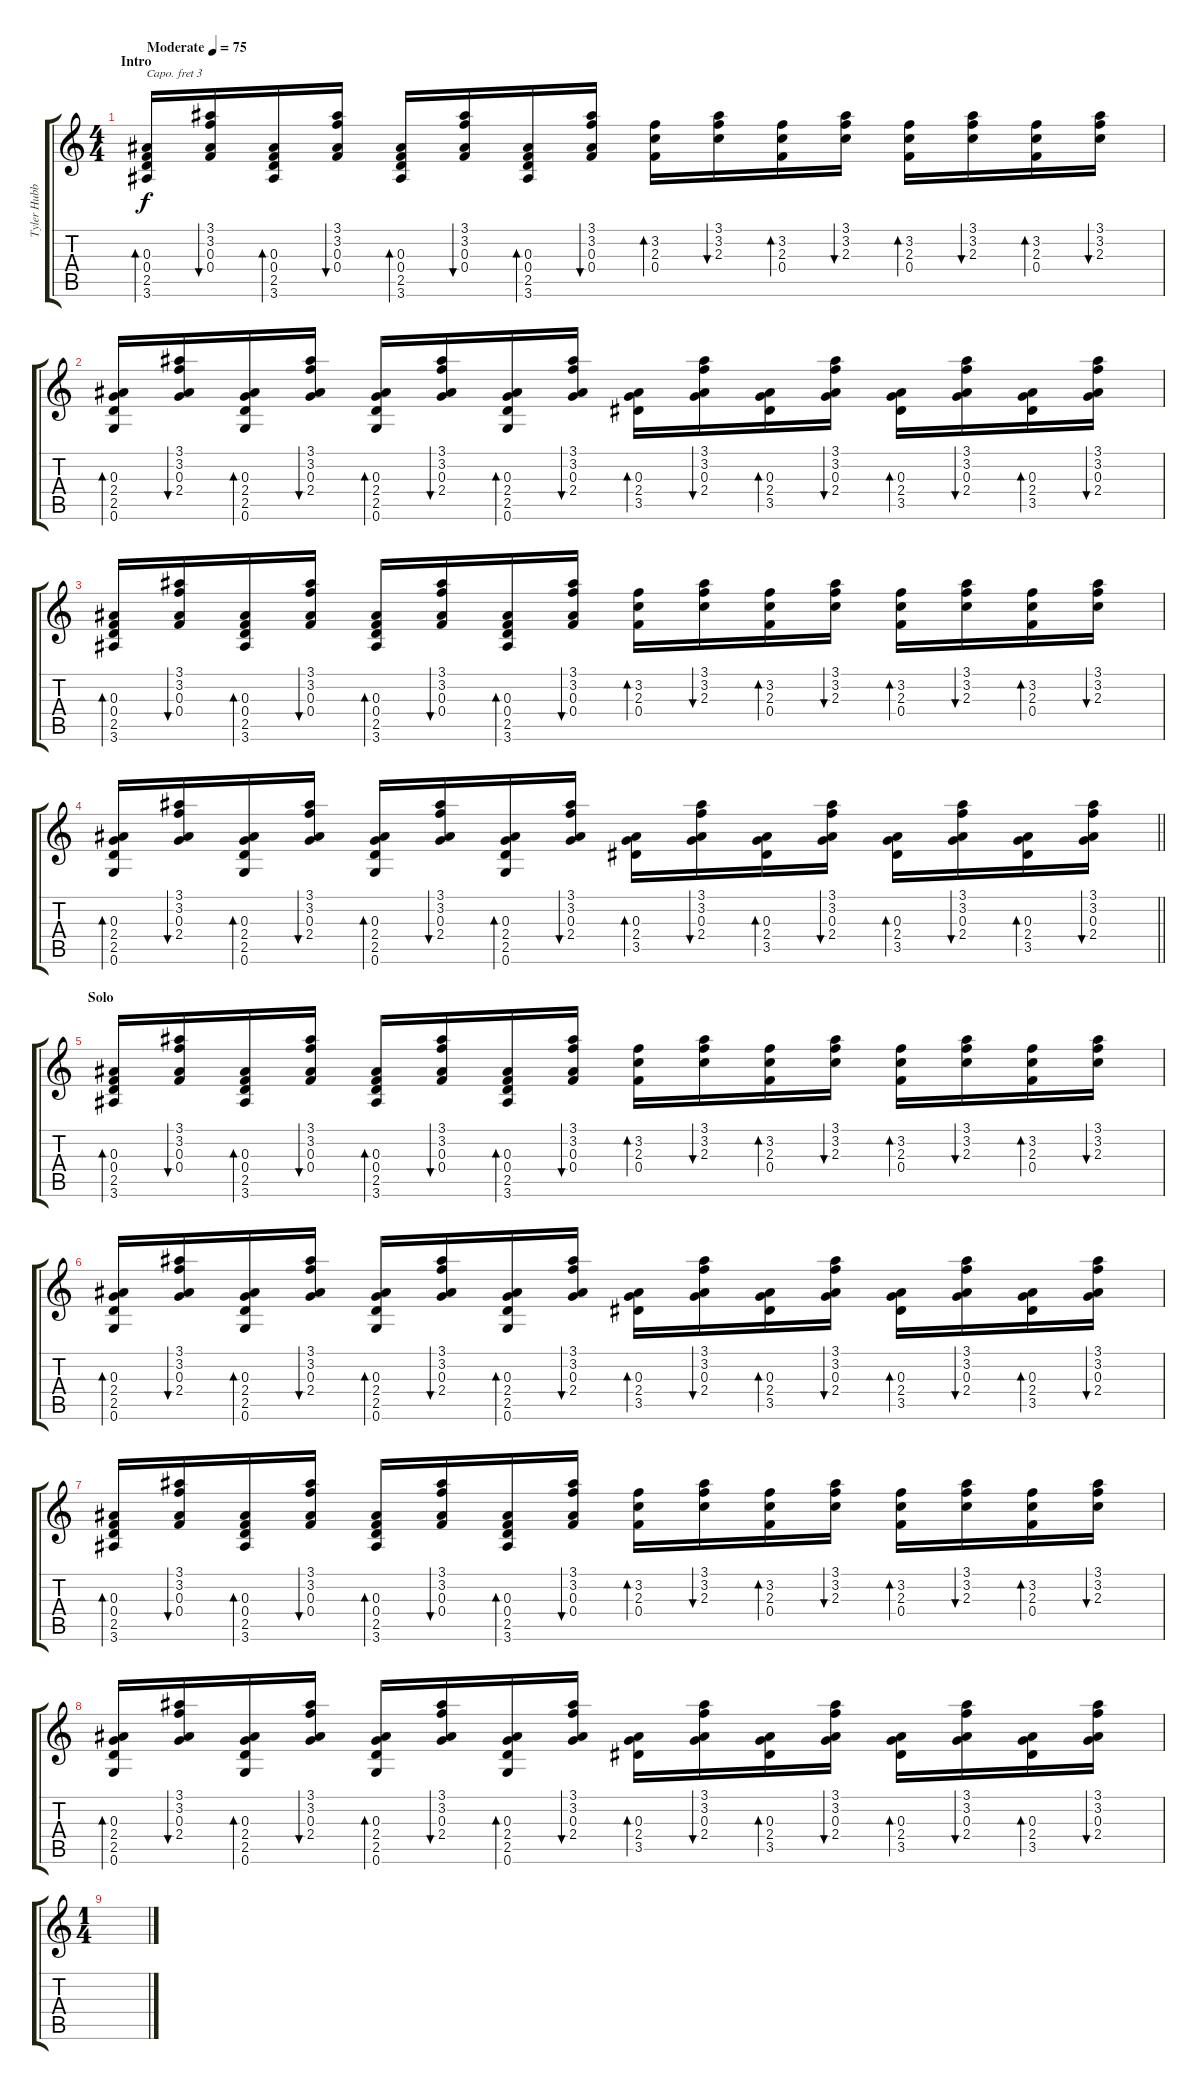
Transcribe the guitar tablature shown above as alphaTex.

\track ("Tyler Hubbard" "Tyler Hubb") {instrument acousticguitarsteel}
\staff {score tabs}
\capo 3
\tuning (E4 B3 G3 D3 A2 E2) {hide}
\ts (4 4)
\section ("" "Intro")
\tempo (75 "Moderate")
\clef g2
\ks c
(0.3 0.4 2.5 3.6).16{bd 60 dy f instrument acousticguitarsteel} (3.1 3.2 0.3 0.4).16{bu 60} (0.3 0.4 2.5 3.6).16{bd 60} (3.1 3.2 0.3 0.4).16{bu 60} (0.3 0.4 2.5 3.6).16{bd 60} (3.1 3.2 0.3 0.4).16{bu 60} (0.3 0.4 2.5 3.6).16{bd 60} (3.1 3.2 0.3 0.4).16{bu 60} (3.2 2.3 0.4).16{bd 60} (3.1 3.2 2.3).16{bu 60} (3.2 2.3 0.4).16{bd 60} (3.1 3.2 2.3).16{bu 60} (3.2 2.3 0.4).16{bd 60} (3.1 3.2 2.3).16{bu 60} (3.2 2.3 0.4).16{bd 60} (3.1 3.2 2.3).16{bu 60} |
(0.3 2.4 2.5 0.6).16{bd 60} (3.1 3.2 0.3 2.4).16{bu 60} (0.3 2.4 2.5 0.6).16{bd 60} (3.1 3.2 0.3 2.4).16{bu 60} (0.3 2.4 2.5 0.6).16{bd 60} (3.1 3.2 0.3 2.4).16{bu 60} (0.3 2.4 2.5 0.6).16{bd 60} (3.1 3.2 0.3 2.4).16{bu 60} (0.3 2.4 3.5).16{bd 60} (3.1 3.2 0.3 2.4).16{bu 60} (0.3 2.4 3.5).16{bd 60} (3.1 3.2 0.3 2.4).16{bu 60} (0.3 2.4 3.5).16{bd 60} (3.1 3.2 0.3 2.4).16{bu 60} (0.3 2.4 3.5).16{bd 60} (3.1 3.2 0.3 2.4).16{bu 60} |
(0.3 0.4 2.5 3.6).16{bd 60} (3.1 3.2 0.3 0.4).16{bu 60} (0.3 0.4 2.5 3.6).16{bd 60} (3.1 3.2 0.3 0.4).16{bu 60} (0.3 0.4 2.5 3.6).16{bd 60} (3.1 3.2 0.3 0.4).16{bu 60} (0.3 0.4 2.5 3.6).16{bd 60} (3.1 3.2 0.3 0.4).16{bu 60} (3.2 2.3 0.4).16{bd 60} (3.1 3.2 2.3).16{bu 60} (3.2 2.3 0.4).16{bd 60} (3.1 3.2 2.3).16{bu 60} (3.2 2.3 0.4).16{bd 60} (3.1 3.2 2.3).16{bu 60} (3.2 2.3 0.4).16{bd 60} (3.1 3.2 2.3).16{bu 60} |
\barLineRight lightlight
(0.3 2.4 2.5 0.6).16{bd 60} (3.1 3.2 0.3 2.4).16{bu 60} (0.3 2.4 2.5 0.6).16{bd 60} (3.1 3.2 0.3 2.4).16{bu 60} (0.3 2.4 2.5 0.6).16{bd 60} (3.1 3.2 0.3 2.4).16{bu 60} (0.3 2.4 2.5 0.6).16{bd 60} (3.1 3.2 0.3 2.4).16{bu 60} (0.3 2.4 3.5).16{bd 60} (3.1 3.2 0.3 2.4).16{bu 60} (0.3 2.4 3.5).16{bd 60} (3.1 3.2 0.3 2.4).16{bu 60} (0.3 2.4 3.5).16{bd 60} (3.1 3.2 0.3 2.4).16{bu 60} (0.3 2.4 3.5).16{bd 60} (3.1 3.2 0.3 2.4).16{bu 60} |
\section ("" "Solo")
(0.3 0.4 2.5 3.6).16{bd 60} (3.1 3.2 0.3 0.4).16{bu 60} (0.3 0.4 2.5 3.6).16{bd 60} (3.1 3.2 0.3 0.4).16{bu 60} (0.3 0.4 2.5 3.6).16{bd 60} (3.1 3.2 0.3 0.4).16{bu 60} (0.3 0.4 2.5 3.6).16{bd 60} (3.1 3.2 0.3 0.4).16{bu 60} (3.2 2.3 0.4).16{bd 60} (3.1 3.2 2.3).16{bu 60} (3.2 2.3 0.4).16{bd 60} (3.1 3.2 2.3).16{bu 60} (3.2 2.3 0.4).16{bd 60} (3.1 3.2 2.3).16{bu 60} (3.2 2.3 0.4).16{bd 60} (3.1 3.2 2.3).16{bu 60} |
(0.3 2.4 2.5 0.6).16{bd 60} (3.1 3.2 0.3 2.4).16{bu 60} (0.3 2.4 2.5 0.6).16{bd 60} (3.1 3.2 0.3 2.4).16{bu 60} (0.3 2.4 2.5 0.6).16{bd 60} (3.1 3.2 0.3 2.4).16{bu 60} (0.3 2.4 2.5 0.6).16{bd 60} (3.1 3.2 0.3 2.4).16{bu 60} (0.3 2.4 3.5).16{bd 60} (3.1 3.2 0.3 2.4).16{bu 60} (0.3 2.4 3.5).16{bd 60} (3.1 3.2 0.3 2.4).16{bu 60} (0.3 2.4 3.5).16{bd 60} (3.1 3.2 0.3 2.4).16{bu 60} (0.3 2.4 3.5).16{bd 60} (3.1 3.2 0.3 2.4).16{bu 60} |
(0.3 0.4 2.5 3.6).16{bd 60} (3.1 3.2 0.3 0.4).16{bu 60} (0.3 0.4 2.5 3.6).16{bd 60} (3.1 3.2 0.3 0.4).16{bu 60} (0.3 0.4 2.5 3.6).16{bd 60} (3.1 3.2 0.3 0.4).16{bu 60} (0.3 0.4 2.5 3.6).16{bd 60} (3.1 3.2 0.3 0.4).16{bu 60} (3.2 2.3 0.4).16{bd 60} (3.1 3.2 2.3).16{bu 60} (3.2 2.3 0.4).16{bd 60} (3.1 3.2 2.3).16{bu 60} (3.2 2.3 0.4).16{bd 60} (3.1 3.2 2.3).16{bu 60} (3.2 2.3 0.4).16{bd 60} (3.1 3.2 2.3).16{bu 60} |
(0.3 2.4 2.5 0.6).16{bd 60} (3.1 3.2 0.3 2.4).16{bu 60} (0.3 2.4 2.5 0.6).16{bd 60} (3.1 3.2 0.3 2.4).16{bu 60} (0.3 2.4 2.5 0.6).16{bd 60} (3.1 3.2 0.3 2.4).16{bu 60} (0.3 2.4 2.5 0.6).16{bd 60} (3.1 3.2 0.3 2.4).16{bu 60} (0.3 2.4 3.5).16{bd 60} (3.1 3.2 0.3 2.4).16{bu 60} (0.3 2.4 3.5).16{bd 60} (3.1 3.2 0.3 2.4).16{bu 60} (0.3 2.4 3.5).16{bd 60} (3.1 3.2 0.3 2.4).16{bu 60} (0.3 2.4 3.5).16{bd 60} (3.1 3.2 0.3 2.4).16{bu 60} |
\ts (1 4)
